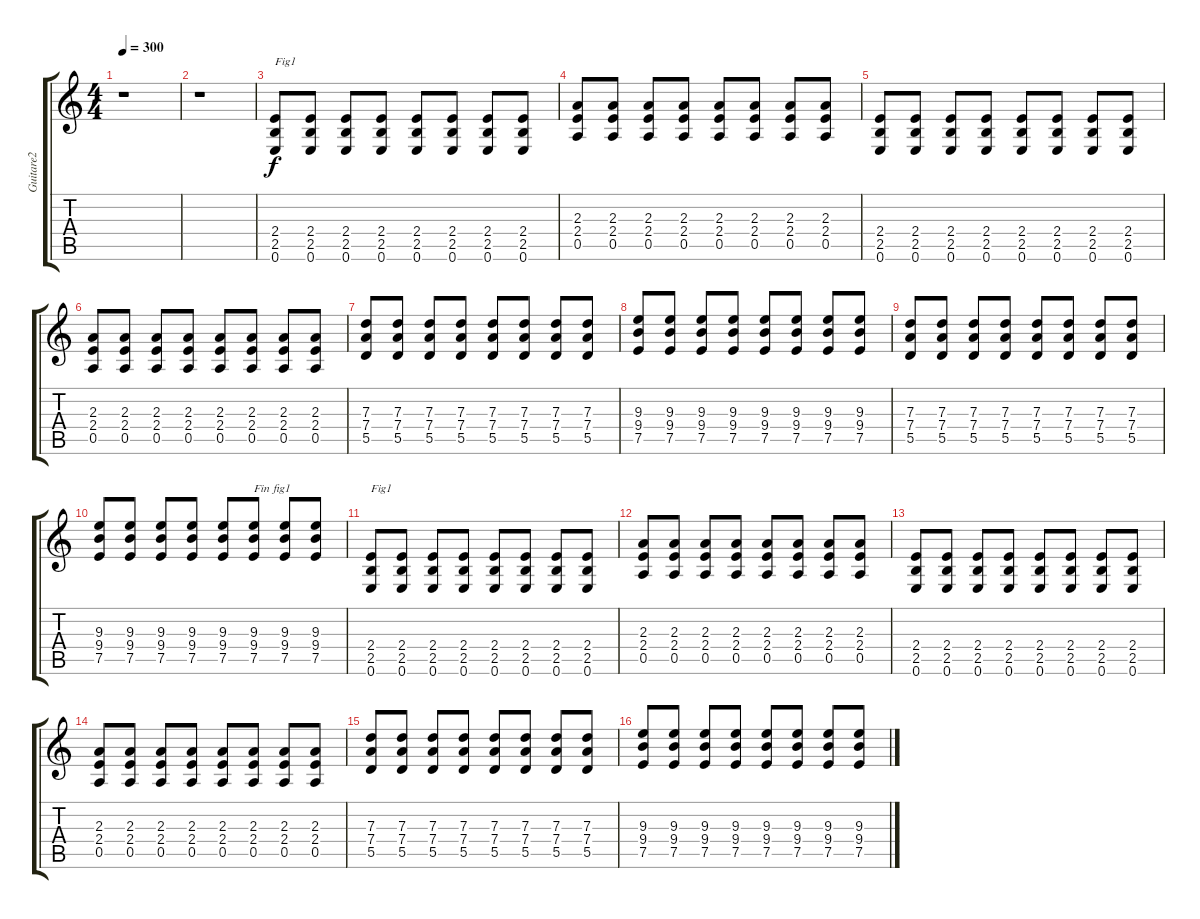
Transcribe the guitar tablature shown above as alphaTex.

\track ("Guitare2" "Guitare2") {instrument overdrivenguitar}
\staff {score tabs}
\tuning (E4 B3 G3 D3 A2 E2) {hide}
\ts (4 4)
\tempo 300
\clef g2
\ks c
r.1{dy f instrument overdrivenguitar} |
r.1 |
(2.4 2.5 0.6).8{txt "Fig1"} (2.4 2.5 0.6).8 (2.4 2.5 0.6).8 (2.4 2.5 0.6).8 (2.4 2.5 0.6).8 (2.4 2.5 0.6).8 (2.4 2.5 0.6).8 (2.4 2.5 0.6).8 |
(2.3 2.4 0.5).8 (2.3 2.4 0.5).8 (2.3 2.4 0.5).8 (2.3 2.4 0.5).8 (2.3 2.4 0.5).8 (2.3 2.4 0.5).8 (2.3 2.4 0.5).8 (2.3 2.4 0.5).8 |
(2.4 2.5 0.6).8 (2.4 2.5 0.6).8 (2.4 2.5 0.6).8 (2.4 2.5 0.6).8 (2.4 2.5 0.6).8 (2.4 2.5 0.6).8 (2.4 2.5 0.6).8 (2.4 2.5 0.6).8 |
(2.3 2.4 0.5).8 (2.3 2.4 0.5).8 (2.3 2.4 0.5).8 (2.3 2.4 0.5).8 (2.3 2.4 0.5).8 (2.3 2.4 0.5).8 (2.3 2.4 0.5).8 (2.3 2.4 0.5).8 |
(7.3 7.4 5.5).8 (7.3 7.4 5.5).8 (7.3 7.4 5.5).8 (7.3 7.4 5.5).8 (7.3 7.4 5.5).8 (7.3 7.4 5.5).8 (7.3 7.4 5.5).8 (7.3 7.4 5.5).8 |
(9.3 9.4 7.5).8 (9.3 9.4 7.5).8 (9.3 9.4 7.5).8 (9.3 9.4 7.5).8 (9.3 9.4 7.5).8 (9.3 9.4 7.5).8 (9.3 9.4 7.5).8 (9.3 9.4 7.5).8 |
(7.3 7.4 5.5).8 (7.3 7.4 5.5).8 (7.3 7.4 5.5).8 (7.3 7.4 5.5).8 (7.3 7.4 5.5).8 (7.3 7.4 5.5).8 (7.3 7.4 5.5).8 (7.3 7.4 5.5).8 |
(9.3 9.4 7.5).8 (9.3 9.4 7.5).8 (9.3 9.4 7.5).8 (9.3 9.4 7.5).8 (9.3 9.4 7.5).8 (9.3 9.4 7.5).8{txt "Fin fig1"} (9.3 9.4 7.5).8 (9.3 9.4 7.5).8 |
(2.4 2.5 0.6).8{txt "Fig1"} (2.4 2.5 0.6).8 (2.4 2.5 0.6).8 (2.4 2.5 0.6).8 (2.4 2.5 0.6).8 (2.4 2.5 0.6).8 (2.4 2.5 0.6).8 (2.4 2.5 0.6).8 |
(2.3 2.4 0.5).8 (2.3 2.4 0.5).8 (2.3 2.4 0.5).8 (2.3 2.4 0.5).8 (2.3 2.4 0.5).8 (2.3 2.4 0.5).8 (2.3 2.4 0.5).8 (2.3 2.4 0.5).8 |
(2.4 2.5 0.6).8 (2.4 2.5 0.6).8 (2.4 2.5 0.6).8 (2.4 2.5 0.6).8 (2.4 2.5 0.6).8 (2.4 2.5 0.6).8 (2.4 2.5 0.6).8 (2.4 2.5 0.6).8 |
(2.3 2.4 0.5).8 (2.3 2.4 0.5).8 (2.3 2.4 0.5).8 (2.3 2.4 0.5).8 (2.3 2.4 0.5).8 (2.3 2.4 0.5).8 (2.3 2.4 0.5).8 (2.3 2.4 0.5).8 |
(7.3 7.4 5.5).8 (7.3 7.4 5.5).8 (7.3 7.4 5.5).8 (7.3 7.4 5.5).8 (7.3 7.4 5.5).8 (7.3 7.4 5.5).8 (7.3 7.4 5.5).8 (7.3 7.4 5.5).8 |
(9.3 9.4 7.5).8 (9.3 9.4 7.5).8 (9.3 9.4 7.5).8 (9.3 9.4 7.5).8 (9.3 9.4 7.5).8 (9.3 9.4 7.5).8 (9.3 9.4 7.5).8 (9.3 9.4 7.5).8
